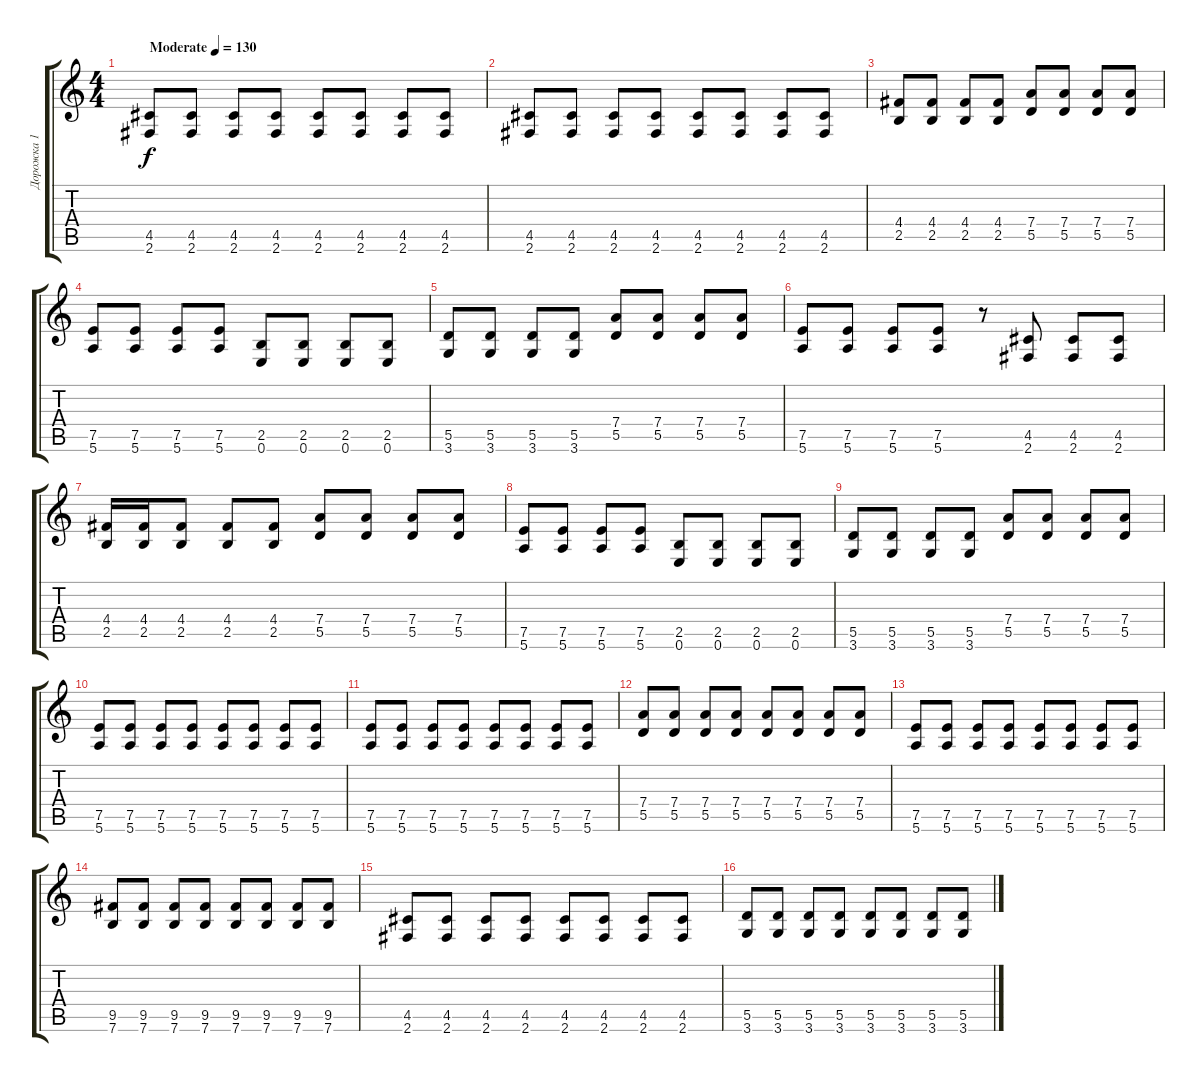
\track ("Дорожка 1" "Дорожка 1") {instrument distortionguitar}
\staff {score tabs}
\tuning (E4 B3 G3 D3 A2 E2) {hide}
\ts (4 4)
\tempo (130 "Moderate")
\clef g2
\ks c
(4.5 2.6).8{dy f instrument electricguitarmuted} (4.5 2.6).8{instrument electricguitarmuted} (4.5 2.6).8{instrument electricguitarmuted} (4.5 2.6).8{instrument electricguitarmuted} (4.5 2.6).8{instrument electricguitarmuted} (4.5 2.6).8{instrument electricguitarmuted} (4.5 2.6).8{instrument electricguitarmuted} (4.5 2.6).8{instrument electricguitarmuted} |
(4.5 2.6).8{instrument electricguitarmuted} (4.5 2.6).8{instrument electricguitarmuted} (4.5 2.6).8{instrument electricguitarmuted} (4.5 2.6).8{instrument electricguitarmuted} (4.5 2.6).8{instrument electricguitarmuted} (4.5 2.6).8{instrument distortionguitar} (4.5 2.6).8{instrument distortionguitar} (4.5 2.6).8{instrument distortionguitar} |
(4.4 2.5).8 (4.4 2.5).8 (4.4 2.5).8 (4.4 2.5).8 (7.4 5.5).8 (7.4 5.5).8 (7.4 5.5).8 (7.4 5.5).8 |
(7.5 5.6).8 (7.5 5.6).8 (7.5 5.6).8 (7.5 5.6).8 (2.5 0.6).8 (2.5 0.6).8 (2.5 0.6).8 (2.5 0.6).8 |
(5.5 3.6).8 (5.5 3.6).8 (5.5 3.6).8 (5.5 3.6).8 (7.4 5.5).8 (7.4 5.5).8 (7.4 5.5).8 (7.4 5.5).8 |
(7.5 5.6).8 (7.5 5.6).8 (7.5 5.6).8 (7.5 5.6).8 r.8 (4.5 2.6).8 (4.5 2.6).8 (4.5 2.6).8 |
(4.4 2.5).16 (4.4 2.5).16 (4.4 2.5).8 (4.4 2.5).8 (4.4 2.5).8 (7.4 5.5).8 (7.4 5.5).8 (7.4 5.5).8 (7.4 5.5).8 |
(7.5 5.6).8 (7.5 5.6).8 (7.5 5.6).8 (7.5 5.6).8 (2.5 0.6).8 (2.5 0.6).8 (2.5 0.6).8 (2.5 0.6).8 |
(5.5 3.6).8 (5.5 3.6).8 (5.5 3.6).8 (5.5 3.6).8 (7.4 5.5).8 (7.4 5.5).8 (7.4 5.5).8 (7.4 5.5).8 |
(7.5 5.6).8 (7.5 5.6).8 (7.5 5.6).8 (7.5 5.6).8 (7.5 5.6).8 (7.5 5.6).8 (7.5 5.6).8 (7.5 5.6).8 |
(7.5 5.6).8 (7.5 5.6).8 (7.5 5.6).8 (7.5 5.6).8 (7.5 5.6).8 (7.5 5.6).8 (7.5 5.6).8 (7.5 5.6).8 |
(7.4 5.5).8 (7.4 5.5).8 (7.4 5.5).8 (7.4 5.5).8 (7.4 5.5).8 (7.4 5.5).8 (7.4 5.5).8 (7.4 5.5).8 |
(7.5 5.6).8 (7.5 5.6).8 (7.5 5.6).8 (7.5 5.6).8 (7.5 5.6).8 (7.5 5.6).8 (7.5 5.6).8 (7.5 5.6).8 |
(9.5 7.6).8 (9.5 7.6).8 (9.5 7.6).8 (9.5 7.6).8 (9.5 7.6).8 (9.5 7.6).8 (9.5 7.6).8 (9.5 7.6).8 |
(4.5 2.6).8 (4.5 2.6).8 (4.5 2.6).8 (4.5 2.6).8 (4.5 2.6).8 (4.5 2.6).8 (4.5 2.6).8 (4.5 2.6).8 |
(5.5 3.6).8 (5.5 3.6).8 (5.5 3.6).8 (5.5 3.6).8 (5.5 3.6).8 (5.5 3.6).8 (5.5 3.6).8 (5.5 3.6).8
